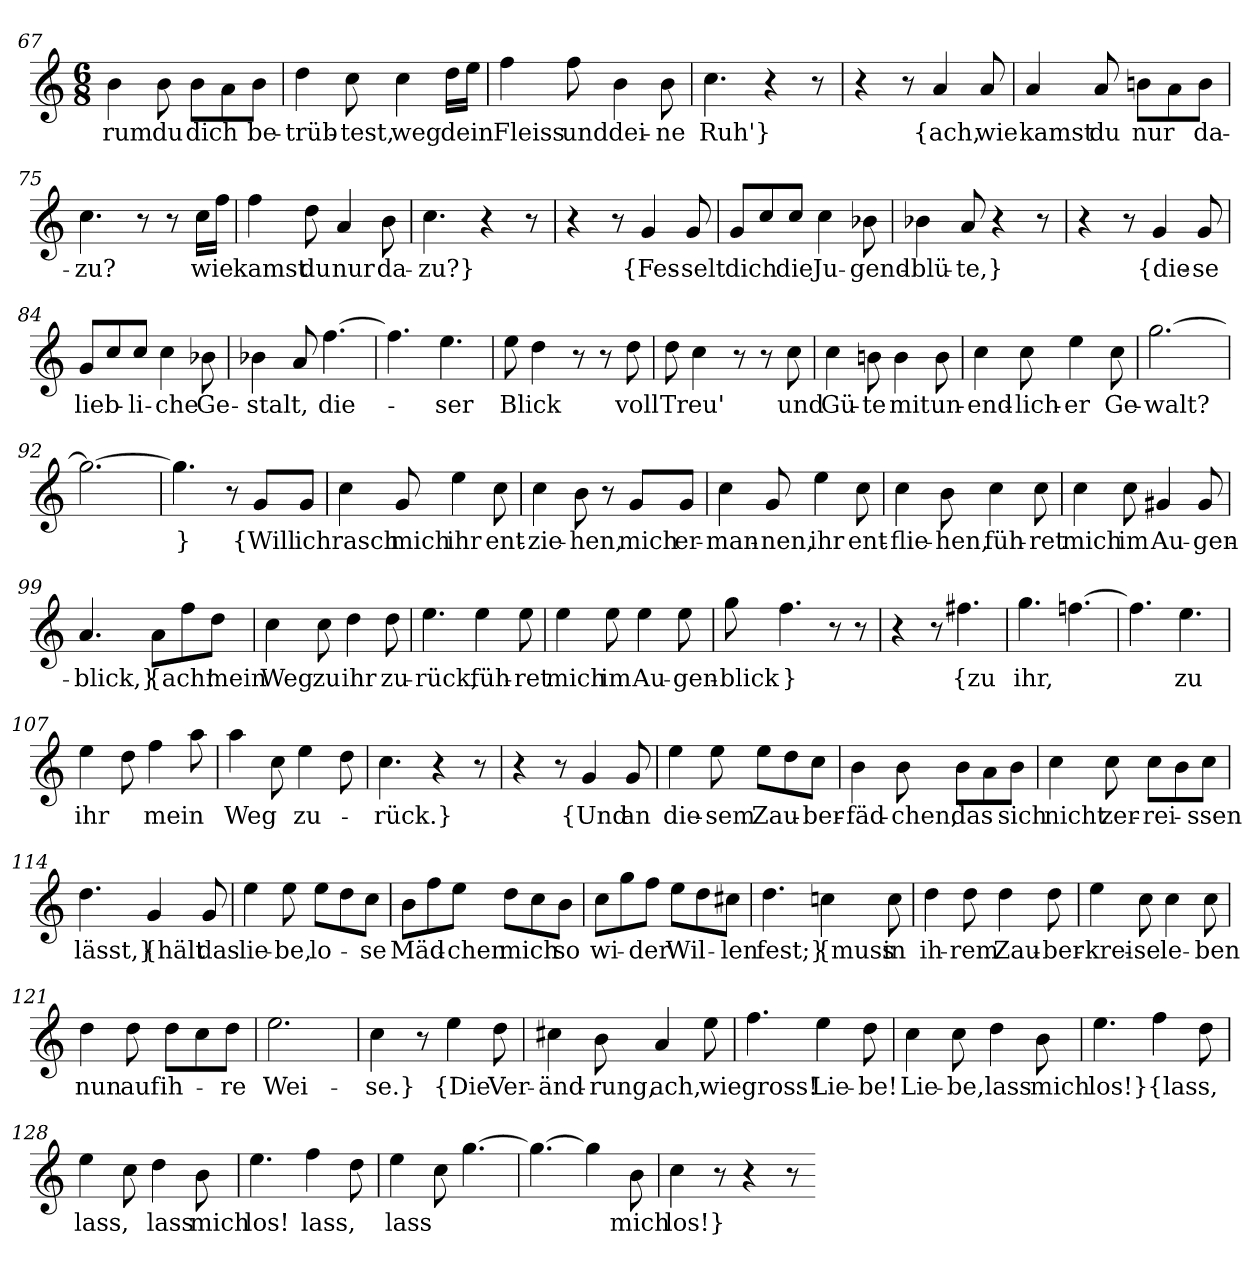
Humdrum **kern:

**kern	**text
*part1	*part1
*staff1	*staff1
*clefG2	*
*k[]	*
*M6/8	*
=67	=67
4b	-rum
8b	du
8b\L	dich
8a\	.
8b\J	be-
=68	=68
4dd	-trüb-
8cc	-test,
4cc	weg
16dd\LL	dein
16ee\JJ	.
=69	=69
4ff	Fleiss
8ff	und
4b	dei-
8b	-ne
=70	=70
4.cc	Ruh'}
4r	.
8r	.
=73	=73
4r	.
8r	.
4a	{ach,
8a	wie
=74	=74
4a	kamst
8a	du
8bn\L	nur
8a\	.
8b\J	da-
=75	=75
4.cc	-zu?
8r	.
8r	.
16cc\LL	wie
16ff\JJ	.
=76	=76
4ff	kamst
8dd	du
4a	nur
8b	da-
=77	=77
4.cc	-zu?}
4r	.
8r	.
=79	=79
4r	.
8r	.
4g	{Fes-
8g	-selt
=80	=80
8g/L	dich
8cc/	.
8cc/J	die
4cc	Ju-
8b-X	-gend-
=81	=81
4b-X	-blü-
8a	-te,}
4r	.
8r	.
=83	=83
4r	.
8r	.
4g	{die-
8g	-se
=84	=84
8g/L	lieb-
8cc/	.
8cc/J	-li-
4cc	-che
8b-X	Ge-
=85	=85
4b-X	-stalt,
8a	.
[4.ff	die-
=86	=86
4.ff]	.
4.ee	ser
=87	=87
8ee	Blick
4dd	.
8r	.
8r	.
8dd	voll
=88	=88
8dd	Treu'
4cc	.
8r	.
8r	.
8cc	und
=89	=89
4cc	Gü-
8bn	-te
4b	mit
8b	un-
=90	=90
4cc	-end-
8cc	-lich-
4ee	-er
8cc	Ge-
=91	=91
[2.gg	-walt?
=92	=92
2.gg_	.
=93	=93
4.gg]	}
8r	.
8g/L	{Will
8g/J	ich
=94	=94
4cc	rasch
8g	mich
4ee	ihr
8cc	ent-
=95	=95
4cc	-zie-
8b	-hen,
8r	.
8g/L	mich
8g/J	er-
=96	=96
4cc	-man-
8g	-nen,
4ee	ihr
8cc	ent-
=97	=97
4cc	-flie-
8b	-hen,
4cc	füh-
8cc	-ret
=98	=98
4cc	mich
8cc	im
4g#X	Au-
8g#	-gen-
=99	=99
4.a	-blick,}
8a\L	{ach!
8ff\	.
8dd\J	mein
=100	=100
4cc	Weg
8cc	zu
4dd	ihr
8dd	zu-
=101	=101
4.ee	-rück,
4ee	füh-
8ee	-ret
=102	=102
4ee	mich
8ee	im
4ee	Au-
8ee	-gen-
=103	=103
8gg	-blick
4.ff	}
8r	.
8r	.
=104	=104
4r	.
8r	.
4.ff#X	{zu
=105	=105
4.gg	ihr,
[4.ffn	.
=106	=106
4.ffn]	.
4.ee	zu
=107	=107
4ee	ihr
8dd	.
4ff	mein
8aa	.
=108	=108
4aa	Weg
8cc	.
4ee	zu-
8dd	.
=109	=109
4.cc	-rück.}
4r	.
8r	.
=110	=110
4r	.
8r	.
4g	{Und
8g	an
=111	=111
4ee	die-
8ee	-sem
8ee\L	Zau-
8dd\	.
8cc\J	-ber-
=112	=112
4b	-fäd-
8b	-chen,
8b\L	das
8a\	.
8b\J	sich
=113	=113
4cc	nicht
8cc	zer-
8cc\L	-rei-
8b\	.
8cc\J	-ssen
=114	=114
4.dd	lässt,}
4g	{hält
8g	das
=115	=115
4ee	lie-
8ee	-be,
8ee\L	lo-
8dd\	.
8cc\J	se
=116	=116
8b\L	Mäd-
8ff\	.
8ee\J	-chen
8dd\L	mich
8cc\	.
8b\J	so
=117	=117
8cc\L	wi-
8gg\	.
8ff\J	-der
8ee\L	Wil-
8dd\	.
8cc#X\J	-len
=118	=118
4.dd	fest;}
4ccn	{muss
8cc	in
=119	=119
4dd	ih-
8dd	-rem
4dd	Zau-
8dd	-ber-
=120	=120
4ee	-krei-
8cc	-se
4cc	le-
8cc	-ben
=121	=121
4dd	nun
8dd	auf
8dd\L	ih-
8cc\	.
8dd\J	-re
=122	=122
2.ee	Wei-
=123	=123
4cc	-se.}
8r	.
4ee	{Die
8dd	Ver-
=124	=124
4cc#X	-änd-
8b	-rung,
4a	ach,
8ee	wie
=125	=125
4.ff	gross!
4ee	Lie-
8dd	-be!
=126	=126
4cc	Lie-
8cc	-be,
4dd	lass
8b	mich
=127	=127
4.ee	los!}
4ff	{lass,
8dd	.
=128	=128
4ee	lass,
8cc	.
4dd	lass
8b	mich
=129	=129
4.ee	los!
4ff	lass,
8dd	.
=130	=130
4ee	lass
8cc	.
[4.gg	.
=131	=131
4.gg_	.
4gg]	.
8b	mich
=132	=132
4cc	los!}
8r	.
4r	.
8r	.
=-	=-
*-	*-
